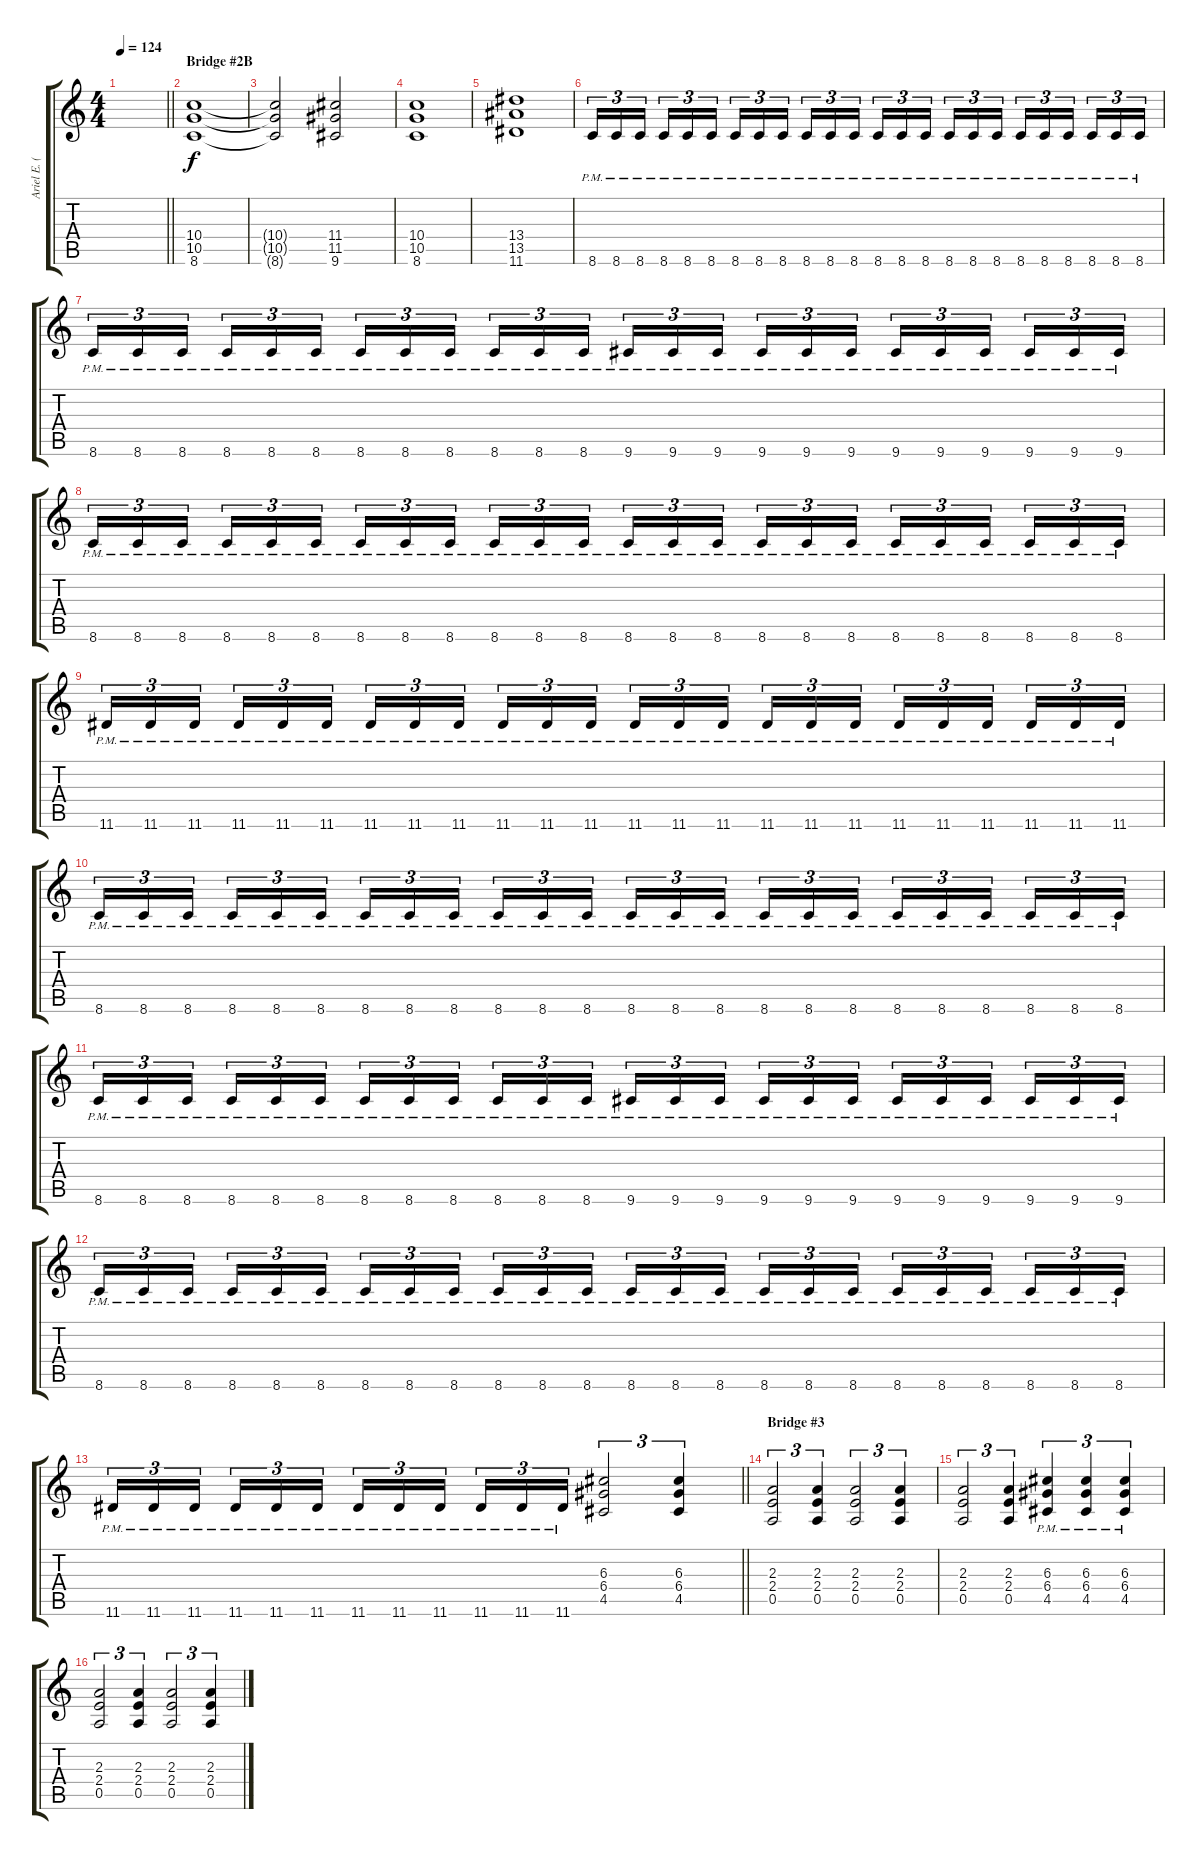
\track ("Ariel E. (Rhythm Guitar)" "Ariel E. (") {instrument distortionguitar}
\staff {score tabs}
\tuning (E4 B3 G3 D3 A2 E2) {hide}
\ts (4 4)
\tempo 124
\clef g2
\barLineRight lightlight
\ks c
|
\section ("" "Bridge #2B")
(10.4 10.5 8.6).1 |
(10.4{t} 10.5{t} 8.6{t}).2 (11.4 11.5 9.6).2 |
(10.4 10.5 8.6).1 |
(13.4 13.5 11.6).1 |
8.6{pm}.16{tu (3 2)} 8.6{pm}.16{tu (3 2)} 8.6{pm}.16{tu (3 2) beam splitsecondary} 8.6{pm}.16{tu (3 2)} 8.6{pm}.16{tu (3 2)} 8.6{pm}.16{tu (3 2)} 8.6{pm}.16{tu (3 2)} 8.6{pm}.16{tu (3 2)} 8.6{pm}.16{tu (3 2) beam splitsecondary} 8.6{pm}.16{tu (3 2)} 8.6{pm}.16{tu (3 2)} 8.6{pm}.16{tu (3 2)} 8.6{pm}.16{tu (3 2)} 8.6{pm}.16{tu (3 2)} 8.6{pm}.16{tu (3 2) beam splitsecondary} 8.6{pm}.16{tu (3 2)} 8.6{pm}.16{tu (3 2)} 8.6{pm}.16{tu (3 2)} 8.6{pm}.16{tu (3 2)} 8.6{pm}.16{tu (3 2)} 8.6{pm}.16{tu (3 2) beam splitsecondary} 8.6{pm}.16{tu (3 2)} 8.6{pm}.16{tu (3 2)} 8.6{pm}.16{tu (3 2)} |
8.6{pm}.16{tu (3 2)} 8.6{pm}.16{tu (3 2)} 8.6{pm}.16{tu (3 2) beam splitsecondary} 8.6{pm}.16{tu (3 2)} 8.6{pm}.16{tu (3 2)} 8.6{pm}.16{tu (3 2)} 8.6{pm}.16{tu (3 2)} 8.6{pm}.16{tu (3 2)} 8.6{pm}.16{tu (3 2) beam splitsecondary} 8.6{pm}.16{tu (3 2)} 8.6{pm}.16{tu (3 2)} 8.6{pm}.16{tu (3 2)} 9.6{pm}.16{tu (3 2)} 9.6{pm}.16{tu (3 2)} 9.6{pm}.16{tu (3 2) beam splitsecondary} 9.6{pm}.16{tu (3 2)} 9.6{pm}.16{tu (3 2)} 9.6{pm}.16{tu (3 2)} 9.6{pm}.16{tu (3 2)} 9.6{pm}.16{tu (3 2)} 9.6{pm}.16{tu (3 2) beam splitsecondary} 9.6{pm}.16{tu (3 2)} 9.6{pm}.16{tu (3 2)} 9.6{pm}.16{tu (3 2)} |
8.6{pm}.16{tu (3 2)} 8.6{pm}.16{tu (3 2)} 8.6{pm}.16{tu (3 2) beam splitsecondary} 8.6{pm}.16{tu (3 2)} 8.6{pm}.16{tu (3 2)} 8.6{pm}.16{tu (3 2)} 8.6{pm}.16{tu (3 2)} 8.6{pm}.16{tu (3 2)} 8.6{pm}.16{tu (3 2) beam splitsecondary} 8.6{pm}.16{tu (3 2)} 8.6{pm}.16{tu (3 2)} 8.6{pm}.16{tu (3 2)} 8.6{pm}.16{tu (3 2)} 8.6{pm}.16{tu (3 2)} 8.6{pm}.16{tu (3 2) beam splitsecondary} 8.6{pm}.16{tu (3 2)} 8.6{pm}.16{tu (3 2)} 8.6{pm}.16{tu (3 2)} 8.6{pm}.16{tu (3 2)} 8.6{pm}.16{tu (3 2)} 8.6{pm}.16{tu (3 2) beam splitsecondary} 8.6{pm}.16{tu (3 2)} 8.6{pm}.16{tu (3 2)} 8.6{pm}.16{tu (3 2)} |
11.6{pm}.16{tu (3 2)} 11.6{pm}.16{tu (3 2)} 11.6{pm}.16{tu (3 2) beam splitsecondary} 11.6{pm}.16{tu (3 2)} 11.6{pm}.16{tu (3 2)} 11.6{pm}.16{tu (3 2)} 11.6{pm}.16{tu (3 2)} 11.6{pm}.16{tu (3 2)} 11.6{pm}.16{tu (3 2) beam splitsecondary} 11.6{pm}.16{tu (3 2)} 11.6{pm}.16{tu (3 2)} 11.6{pm}.16{tu (3 2)} 11.6{pm}.16{tu (3 2)} 11.6{pm}.16{tu (3 2)} 11.6{pm}.16{tu (3 2) beam splitsecondary} 11.6{pm}.16{tu (3 2)} 11.6{pm}.16{tu (3 2)} 11.6{pm}.16{tu (3 2)} 11.6{pm}.16{tu (3 2)} 11.6{pm}.16{tu (3 2)} 11.6{pm}.16{tu (3 2) beam splitsecondary} 11.6{pm}.16{tu (3 2)} 11.6{pm}.16{tu (3 2)} 11.6{pm}.16{tu (3 2)} |
8.6{pm}.16{tu (3 2)} 8.6{pm}.16{tu (3 2)} 8.6{pm}.16{tu (3 2) beam splitsecondary} 8.6{pm}.16{tu (3 2)} 8.6{pm}.16{tu (3 2)} 8.6{pm}.16{tu (3 2)} 8.6{pm}.16{tu (3 2)} 8.6{pm}.16{tu (3 2)} 8.6{pm}.16{tu (3 2) beam splitsecondary} 8.6{pm}.16{tu (3 2)} 8.6{pm}.16{tu (3 2)} 8.6{pm}.16{tu (3 2)} 8.6{pm}.16{tu (3 2)} 8.6{pm}.16{tu (3 2)} 8.6{pm}.16{tu (3 2) beam splitsecondary} 8.6{pm}.16{tu (3 2)} 8.6{pm}.16{tu (3 2)} 8.6{pm}.16{tu (3 2)} 8.6{pm}.16{tu (3 2)} 8.6{pm}.16{tu (3 2)} 8.6{pm}.16{tu (3 2) beam splitsecondary} 8.6{pm}.16{tu (3 2)} 8.6{pm}.16{tu (3 2)} 8.6{pm}.16{tu (3 2)} |
8.6{pm}.16{tu (3 2)} 8.6{pm}.16{tu (3 2)} 8.6{pm}.16{tu (3 2) beam splitsecondary} 8.6{pm}.16{tu (3 2)} 8.6{pm}.16{tu (3 2)} 8.6{pm}.16{tu (3 2)} 8.6{pm}.16{tu (3 2)} 8.6{pm}.16{tu (3 2)} 8.6{pm}.16{tu (3 2) beam splitsecondary} 8.6{pm}.16{tu (3 2)} 8.6{pm}.16{tu (3 2)} 8.6{pm}.16{tu (3 2)} 9.6{pm}.16{tu (3 2)} 9.6{pm}.16{tu (3 2)} 9.6{pm}.16{tu (3 2) beam splitsecondary} 9.6{pm}.16{tu (3 2)} 9.6{pm}.16{tu (3 2)} 9.6{pm}.16{tu (3 2)} 9.6{pm}.16{tu (3 2)} 9.6{pm}.16{tu (3 2)} 9.6{pm}.16{tu (3 2) beam splitsecondary} 9.6{pm}.16{tu (3 2)} 9.6{pm}.16{tu (3 2)} 9.6{pm}.16{tu (3 2)} |
8.6{pm}.16{tu (3 2)} 8.6{pm}.16{tu (3 2)} 8.6{pm}.16{tu (3 2) beam splitsecondary} 8.6{pm}.16{tu (3 2)} 8.6{pm}.16{tu (3 2)} 8.6{pm}.16{tu (3 2)} 8.6{pm}.16{tu (3 2)} 8.6{pm}.16{tu (3 2)} 8.6{pm}.16{tu (3 2) beam splitsecondary} 8.6{pm}.16{tu (3 2)} 8.6{pm}.16{tu (3 2)} 8.6{pm}.16{tu (3 2)} 8.6{pm}.16{tu (3 2)} 8.6{pm}.16{tu (3 2)} 8.6{pm}.16{tu (3 2) beam splitsecondary} 8.6{pm}.16{tu (3 2)} 8.6{pm}.16{tu (3 2)} 8.6{pm}.16{tu (3 2)} 8.6{pm}.16{tu (3 2)} 8.6{pm}.16{tu (3 2)} 8.6{pm}.16{tu (3 2) beam splitsecondary} 8.6{pm}.16{tu (3 2)} 8.6{pm}.16{tu (3 2)} 8.6{pm}.16{tu (3 2)} |
\barLineRight lightlight
11.6{pm}.16{tu (3 2)} 11.6{pm}.16{tu (3 2)} 11.6{pm}.16{tu (3 2) beam splitsecondary} 11.6{pm}.16{tu (3 2)} 11.6{pm}.16{tu (3 2)} 11.6{pm}.16{tu (3 2)} 11.6{pm}.16{tu (3 2)} 11.6{pm}.16{tu (3 2)} 11.6{pm}.16{tu (3 2) beam splitsecondary} 11.6{pm}.16{tu (3 2)} 11.6{pm}.16{tu (3 2)} 11.6{pm}.16{tu (3 2)} (6.3 6.4 4.5).2{tu (3 2)} (6.3 6.4 4.5).4{tu (3 2)} |
\section ("" "Bridge #3")
(2.3 2.4 0.5).2{tu (3 2)} (2.3 2.4 0.5).4{tu (3 2)} (2.3 2.4 0.5).2{tu (3 2)} (2.3 2.4 0.5).4{tu (3 2)} |
(2.3 2.4 0.5).2{tu (3 2)} (2.3 2.4 0.5).4{tu (3 2)} (6.3{pm} 6.4{pm} 4.5{pm}).4{tu (3 2)} (6.3{pm} 6.4{pm} 4.5{pm}).4{tu (3 2)} (6.3{pm} 6.4{pm} 4.5{pm}).4{tu (3 2)} |
(2.3 2.4 0.5).2{tu (3 2)} (2.3 2.4 0.5).4{tu (3 2)} (2.3 2.4 0.5).2{tu (3 2)} (2.3 2.4 0.5).4{tu (3 2)}
